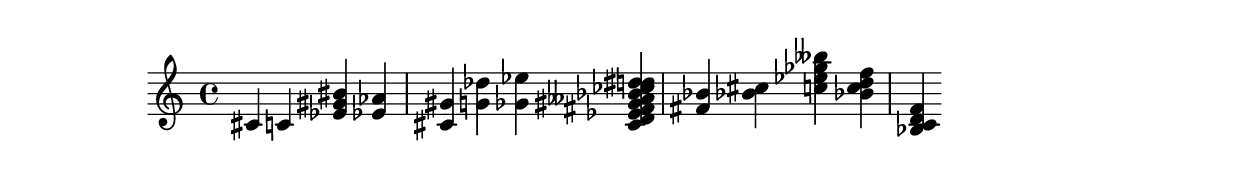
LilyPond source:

\version "1.7.16"
\header {
    texidoc ="Accidentals are placed as closely as possible.
Accidentals in corresponding octaves are aligned.
The top accidental should be nearest to the chord. The
flats in a sixth shoudl be staggered.  "
}


\score { \notes \context Voice \relative c' {
    cis4
    c4
 \transpose c c' {    
  <<bis es gis>>4
  <<es! as!>>
  <<gis! cis!>>
  <<g! des'>>
  <<ges! es'!>>
}    
    <<cis d es fis gis ases bes ces d dis >>4
    <<bes'! fis!>>     
    <<bes! cis!>>
    <<c! es ges beses>>
    <<bes! c d f >>    
    <<bes,! c d f >>
}
\paper { raggedright = ##t}
     }
%% new-chords-done %%